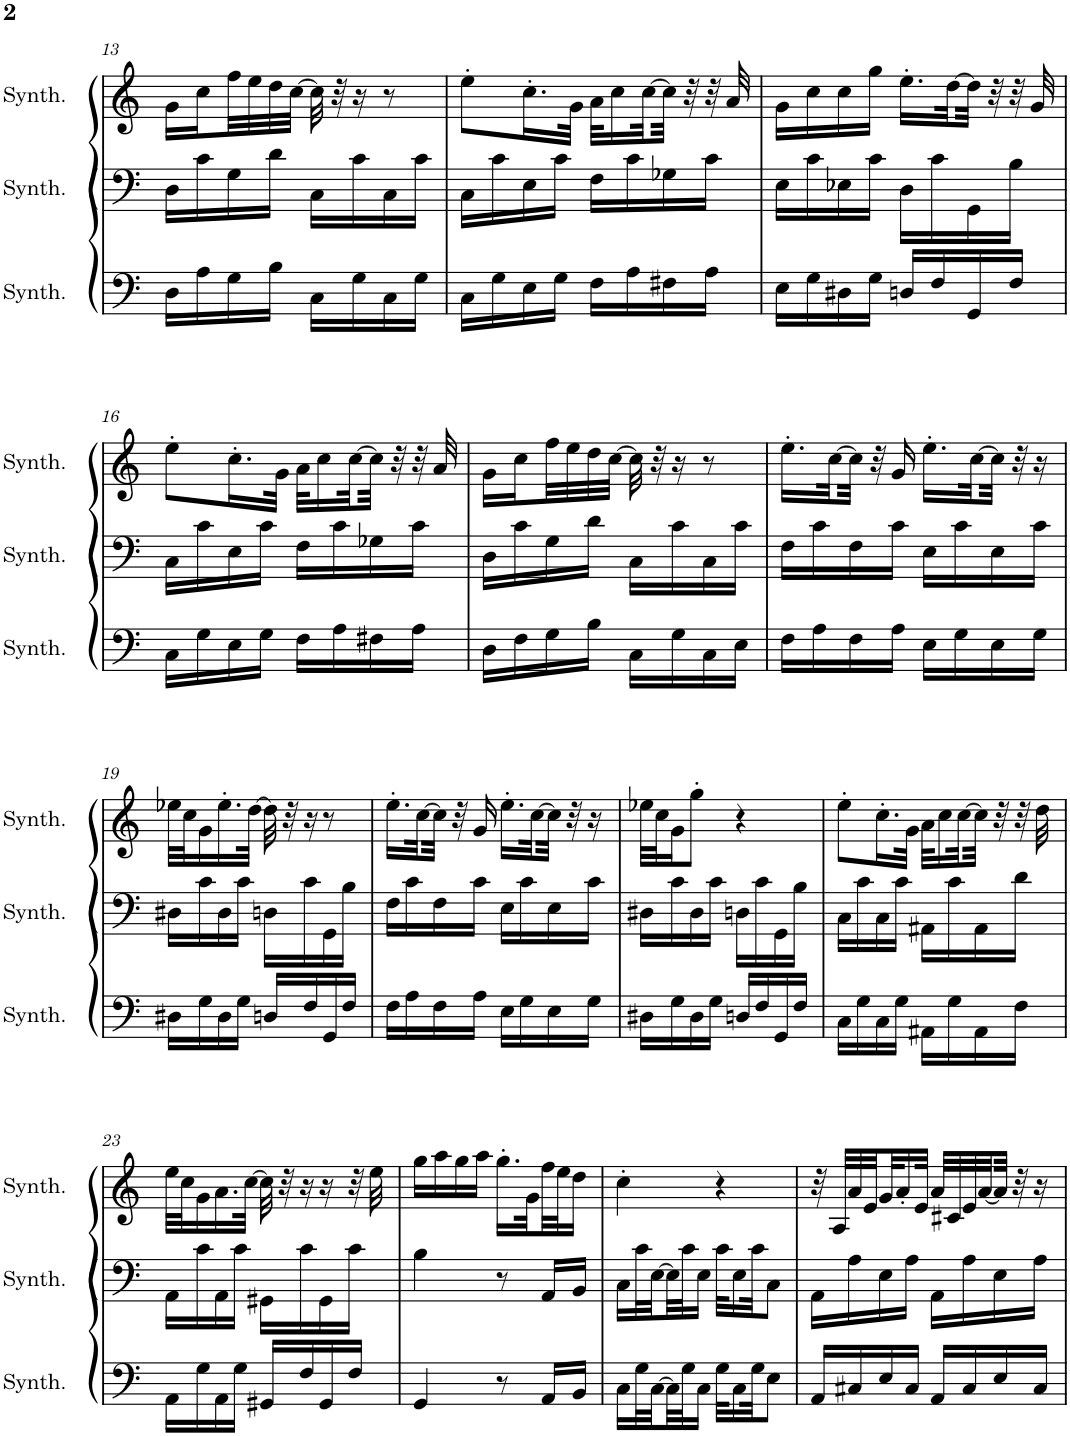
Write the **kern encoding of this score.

**kern	**kern	**kern
*part3	*part2	*part1
*staff3	*staff2	*staff1
*I"Square Synthesizer	*I"Square Synthesizer	*I"Square Synthesizer
*I'Synth.	*I'Synth.	*I'Synth.
!!LO:PB:g=z
*clefF4	*clefF4	*clefG2
*k[]	*k[]	*k[]
*M2/4	*M2/4	*M2/4
=13	=13	=13
16D\LL	16D\LL	16g\LL
16A\	16c\	16cc\
16G\	16G\	32ff\L
.	.	32ee\
16B\JJ	16d\JJ	32dd\
.	.	[32cc\JJJ
16C\LL	16C\LL	32cc\]
.	.	32r
16G\	16c\	16r
16C\	16C\	8r
16G\JJ	16c\JJ	.
=14	=14	=14
16C\LL	16C\LL	8ee'\L
16G\	16c\	.
16E\	16E\	16.cc'\L
16G\JJ	16c\JJ	.
.	.	32g\JJk
16F\LL	16F\LL	32a\KLL
.	.	16cc\
16A\	16c\	.
.	.	[32cc\L
16F#X\	16G-X\	32cc\JJJ]
.	.	32r
16A\JJ	16c\JJ	32r
.	.	32a/
=15	=15	=15
16E\LL	16E\LL	16g\LL
16G\	16c\	16cc\
16D#X\	16E-X\	16cc\
16G\JJ	16c\JJ	16gg\JJ
16Dn/LL	16D\LL	16.ee'\LL
16F/	16c\	.
.	.	[32dd\L
16GG/	16GG\	32dd\JJJ]
.	.	32r
16F/JJ	16B\JJ	32r
.	.	32g/
!!LO:LB:g=z
=16	=16	=16
16C\LL	16C\LL	8ee'\L
16G\	16c\	.
16E\	16E\	16.cc'\L
16G\JJ	16c\JJ	.
.	.	32g\JJk
16F\LL	16F\LL	32a\KLL
.	.	16cc\
16A\	16c\	.
.	.	[32cc\L
16F#X\	16G-X\	32cc\JJJ]
.	.	32r
16A\JJ	16c\JJ	32r
.	.	32a/
=17	=17	=17
16D\LL	16D\LL	16g\LL
16F\	16c\	16cc\
16G\	16G\	32ff\L
.	.	32ee\
16B\JJ	16d\JJ	32dd\
.	.	[32cc\JJJ
16C\LL	16C\LL	32cc\]
.	.	32r
16G\	16c\	16r
16C\	16C\	8r
16E\JJ	16c\JJ	.
=18	=18	=18
16F\LL	16F\LL	16.ee'\LL
16A\	16c\	.
.	.	[32cc\L
16F\	16F\	32cc\JJJ]
.	.	32r
16A\JJ	16c\JJ	16g/
16E\LL	16E\LL	16.ee'\LL
16G\	16c\	.
.	.	[32cc\L
16E\	16E\	32cc\JJJ]
.	.	32r
16G\JJ	16c\JJ	16r
!!LO:LB:g=z
=19	=19	=19
16D#X\LL	16D#X\LL	32ee-X\LLL
.	.	32cc\J
16G\	16c\	16g\
16D#\	16D#\	16.ee-'\
16G\JJ	16c\JJ	.
.	.	[32dd\JJk
16Dn/LL	16Dn\LL	32dd\]
.	.	32r
16F/	16c\	16r
16GG/	16GG\	8r
16F/JJ	16B\JJ	.
=20	=20	=20
16F\LL	16F\LL	16.ee'\LL
16A\	16c\	.
.	.	[32cc\L
16F\	16F\	32cc\JJJ]
.	.	32r
16A\JJ	16c\JJ	16g/
16E\LL	16E\LL	16.ee'\LL
16G\	16c\	.
.	.	[32cc\L
16E\	16E\	32cc\JJJ]
.	.	32r
16G\JJ	16c\JJ	16r
=21	=21	=21
16D#X\LL	16D#X\LL	32ee-X\LLL
.	.	32cc\J
16G\	16c\	16g\J
16D#\	16D#\	8gg'\J
16G\JJ	16c\JJ	.
16Dn/LL	16Dn\LL	4r
16F/	16c\	.
16GG/	16GG\	.
16F/JJ	16B\JJ	.
=22	=22	=22
16C\LL	16C\LL	8ee'\L
16G\	16c\	.
16C\	16C\	16.cc'\L
16G\JJ	16c\JJ	.
.	.	32g\JJk
16AA#X\LL	16AA#X\LL	32a\KLL
.	.	16cc\
16G\	16c\	.
.	.	[32cc\L
16AA#\	16AA#\	32cc\JJJ]
.	.	32r
16F\JJ	16d\JJ	32r
.	.	32dd\
!!LO:LB:g=z
=23	=23	=23
16AA\LL	16AA\LL	32ee\LLL
.	.	32cc\J
16G\	16c\	16g\
16AA\	16AA\	16.a\
16G\JJ	16c\JJ	.
.	.	[32cc\JJk
16GG#X/LL	16GG#X\LL	32cc\]
.	.	32r
16F/	16c\	16r
16GG#/	16GG#\	16r
16F/JJ	16c\JJ	32r
.	.	32ee\
=24	=24	=24
4GG/	4B\	16gg\LL
.	.	16aa\
.	.	16gg\
.	.	16aa\JJ
8r	8r	16.gg'\LL
.	.	32g\L
16AA/LL	16AA/LL	32ff\
.	.	32ee\J
16BB/JJ	16BB/JJ	16dd\JJ
=25	=25	=25
16C\LL	16C\LL	4cc'\
32G\L	32c\L	.
[32C\	[32E\	.
32C\]	32E\]	.
32G\J	32c\J	.
16C\JJ	16E\JJ	.
32G\KLL	32c\KLL	4r
16C\	16E\	.
32G\JK	32c\JK	.
8E\J	8C\J	.
=26	=26	=26
16AA/LL	16AA\LL	32r
.	.	32A/LLL
16C#X/	16A\	32a/
.	.	32e/
16E/	16E\	32g/J
.	.	16a'/
16C#/JJ	16A\JJ	.
.	.	32e/JJk
16AA/LL	16AA\LL	32a/LLL
.	.	32c#X/
16C#/	16A\	32e/
.	.	[32a/
16E/	16E\	32a/JJJ]
.	.	32r
16C#/JJ	16A\JJ	16r
=	=	=
*-	*-	*-
